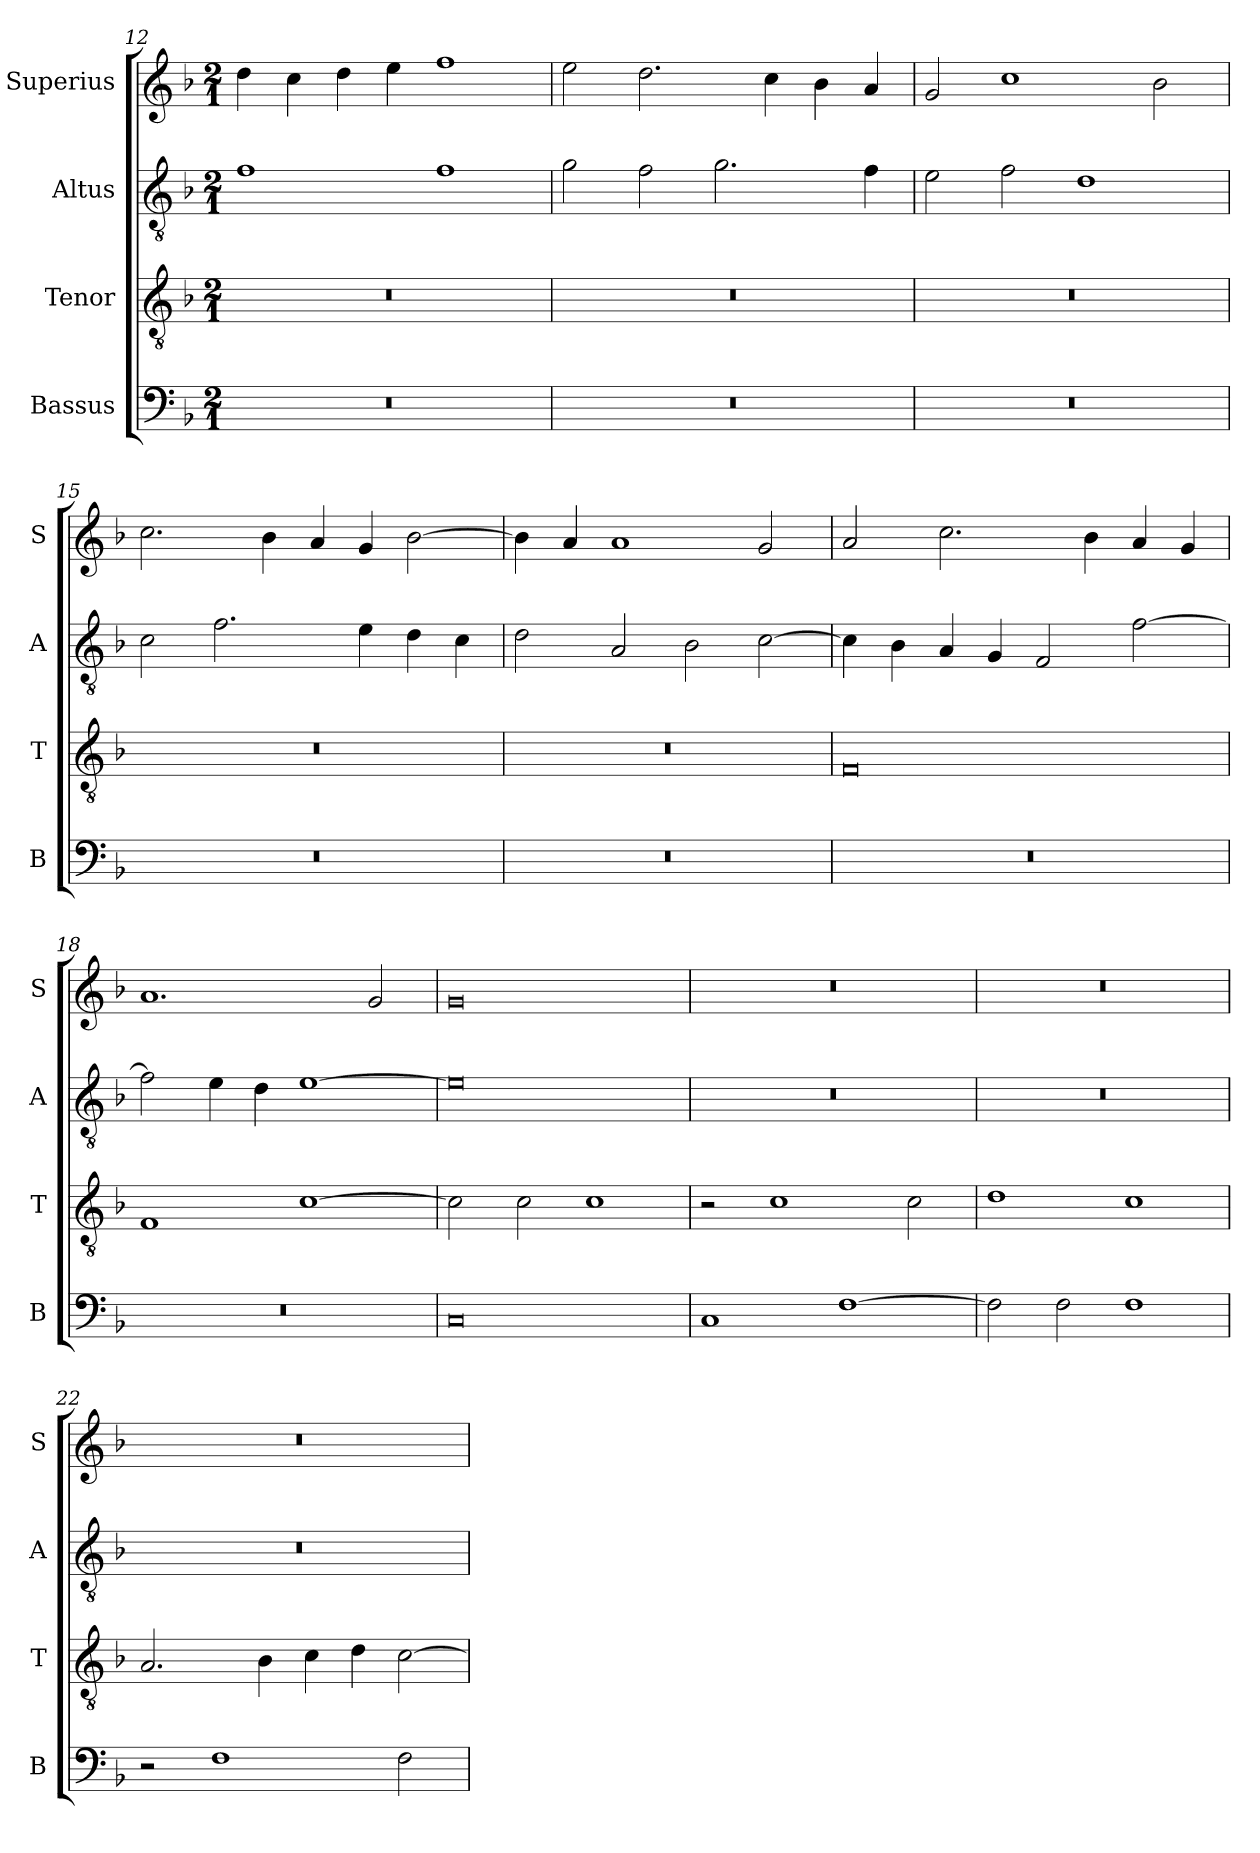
**kern	**kern	**kern	**kern
*part4	*part3	*part2	*part1
*staff4	*staff3	*staff2	*staff1
*I"Bassus	*I"Tenor	*I"Altus	*I"Superius
*I'B	*I'T	*I'A	*I'S
*clefF4	*clefGv2	*clefGv2	*clefG2
*k[b-]	*k[b-]	*k[b-]	*k[b-]
*F:	*F:	*F:	*F:
*M2/1	*M2/1	*M2/1	*M2/1
=12	=12	=12	=12
0r	0r	1f	4dd
.	.	.	4cc
.	.	.	4dd
.	.	.	4ee
.	.	1f	1ff
=13	=13	=13	=13
0r	0r	2g	2ee
.	.	2f	2.dd
.	.	2.g	.
.	.	.	4cc
.	.	.	4b-
.	.	4f	4a
=14	=14	=14	=14
0r	0r	2e	2g
.	.	2f	1cc
.	.	1d	.
.	.	.	2b-
=15	=15	=15	=15
0r	0r	2c	2.cc
.	.	2.f	.
.	.	.	4b-
.	.	.	4a
.	.	4e	4g
.	.	4d	[2b-
.	.	4c	.
=16	=16	=16	=16
0r	0r	2d	4b-]
.	.	.	4a
.	.	2A	1a
.	.	2B-	.
.	.	[2c	2g
=17	=17	=17	=17
0r	0F	4c]	2a
.	.	4B-	.
.	.	4A	2.cc
.	.	4G	.
.	.	2F	.
.	.	.	4b-
.	.	[2f	4a
.	.	.	4g
=18	=18	=18	=18
0r	1F	2f]	1.a
.	.	4e	.
.	.	4d	.
.	[1c	[1e	.
.	.	.	2g
=19	=19	=19	=19
0C	2c]	0e]	0g
.	2c	.	.
.	1c	.	.
=20	=20	=20	=20
1C	2r	0r	0r
.	1c	.	.
[1F	.	.	.
.	2c	.	.
=21	=21	=21	=21
2F]	1d	0r	0r
2F	.	.	.
1F	1c	.	.
=22	=22	=22	=22
2r	2.A	0r	0r
1F	.	.	.
.	4B-	.	.
.	4c	.	.
.	4d	.	.
2F	[2c	.	.
=	=	=	=
*-	*-	*-	*-
